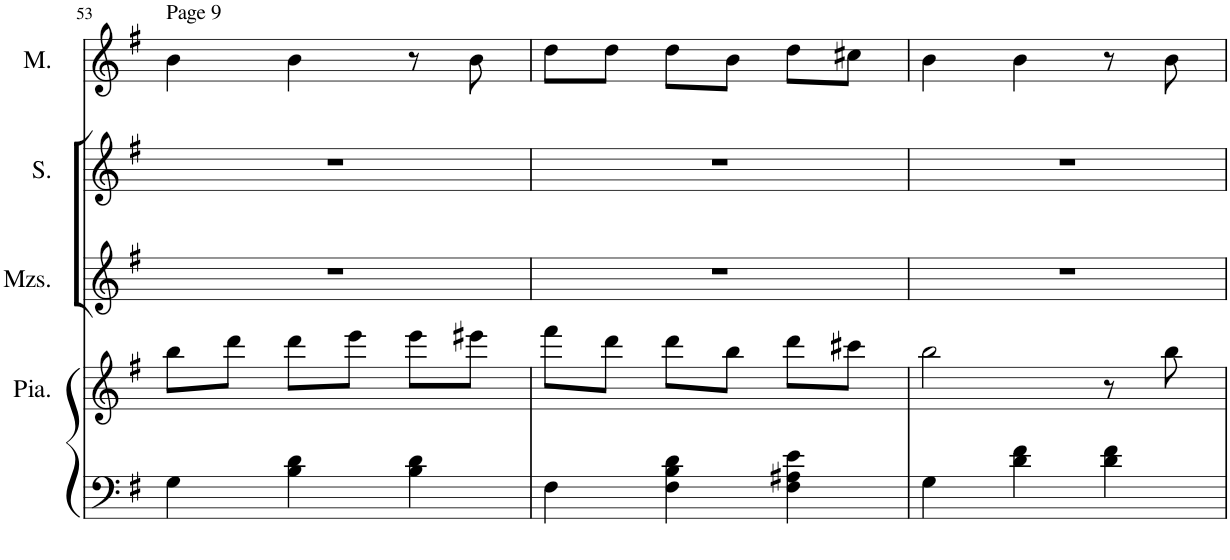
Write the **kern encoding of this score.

**kern	**kern	**kern	**kern	**kern
*part5	*part4	*part3	*part2	*part1
*staff5	*staff4	*staff3	*staff2	*staff1
*I"Piano	*I"Piano	*I"Mezzo-soprano	*I"Soprano	*I"Mariette
*	*I'Pia.	*I'Mzs.	*I'S.	*I'M.
!!LO:PB:g=z
*clefF4	*clefG2	*clefG2	*clefG2	*clefG2
*	*	*	*	*Trd1c2
*k[f#]	*k[f#]	*k[f#]	*k[f#]	*k[f#]
*M3/4	*M3/4	*M3/4	*M3/4	*M3/4
=53	=53	=53	=53	=53
!	!	!	!	!LO:TX:a:t=Page 9
4G\	8bb\L	2.r	2.r	4b\
.	8ddd\J	.	.	.
4B\ 4d\	8ddd\L	.	.	4b\
.	8eee\J	.	.	.
4B\ 4d\	8eee\L	.	.	8r
.	8eee#X\J	.	.	8b\
=54	=54	=54	=54	=54
4F#\	8fff#\L	2.r	2.r	8dd\L
.	8ddd\J	.	.	8dd\J
4F#\ 4B\ 4d\	8ddd\L	.	.	8dd\L
.	8bb\J	.	.	8b\J
4F#\ 4A#X\ 4e\	8ddd\L	.	.	8dd\L
.	8ccc#X\J	.	.	8cc#X\J
=55	=55	=55	=55	=55
4G\	2bb\	2.r	2.r	4b\
4d\ 4f#\	.	.	.	4b\
4d\ 4f#\	8r	.	.	8r
.	8bb\	.	.	8b\
=	=	=	=	=
*-	*-	*-	*-	*-
